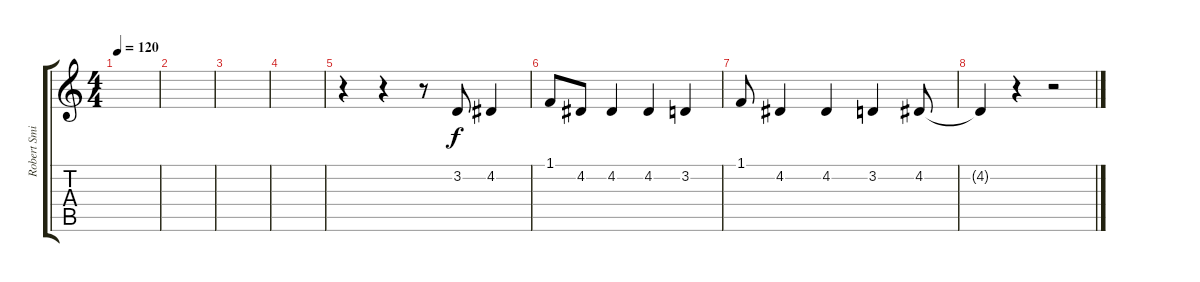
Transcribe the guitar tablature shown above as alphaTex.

\track ("Robert Smith Chant" "Robert Smi") {instrument clarinet}
\staff {score tabs}
\tuning (E4 B3 G3 D3 A2 E2) {hide}
\ts (4 4)
\tempo 120
\clef g2
\ks c
|
|
|
|
r.4 r.4 r.8 3.2.8 4.2.4 |
1.1.8 4.2.8 4.2.4 4.2.4 3.2.4 |
1.1.8 4.2.4 4.2.4 3.2.4 4.2.8 |
4.2{t}.4 r.4 r.2
